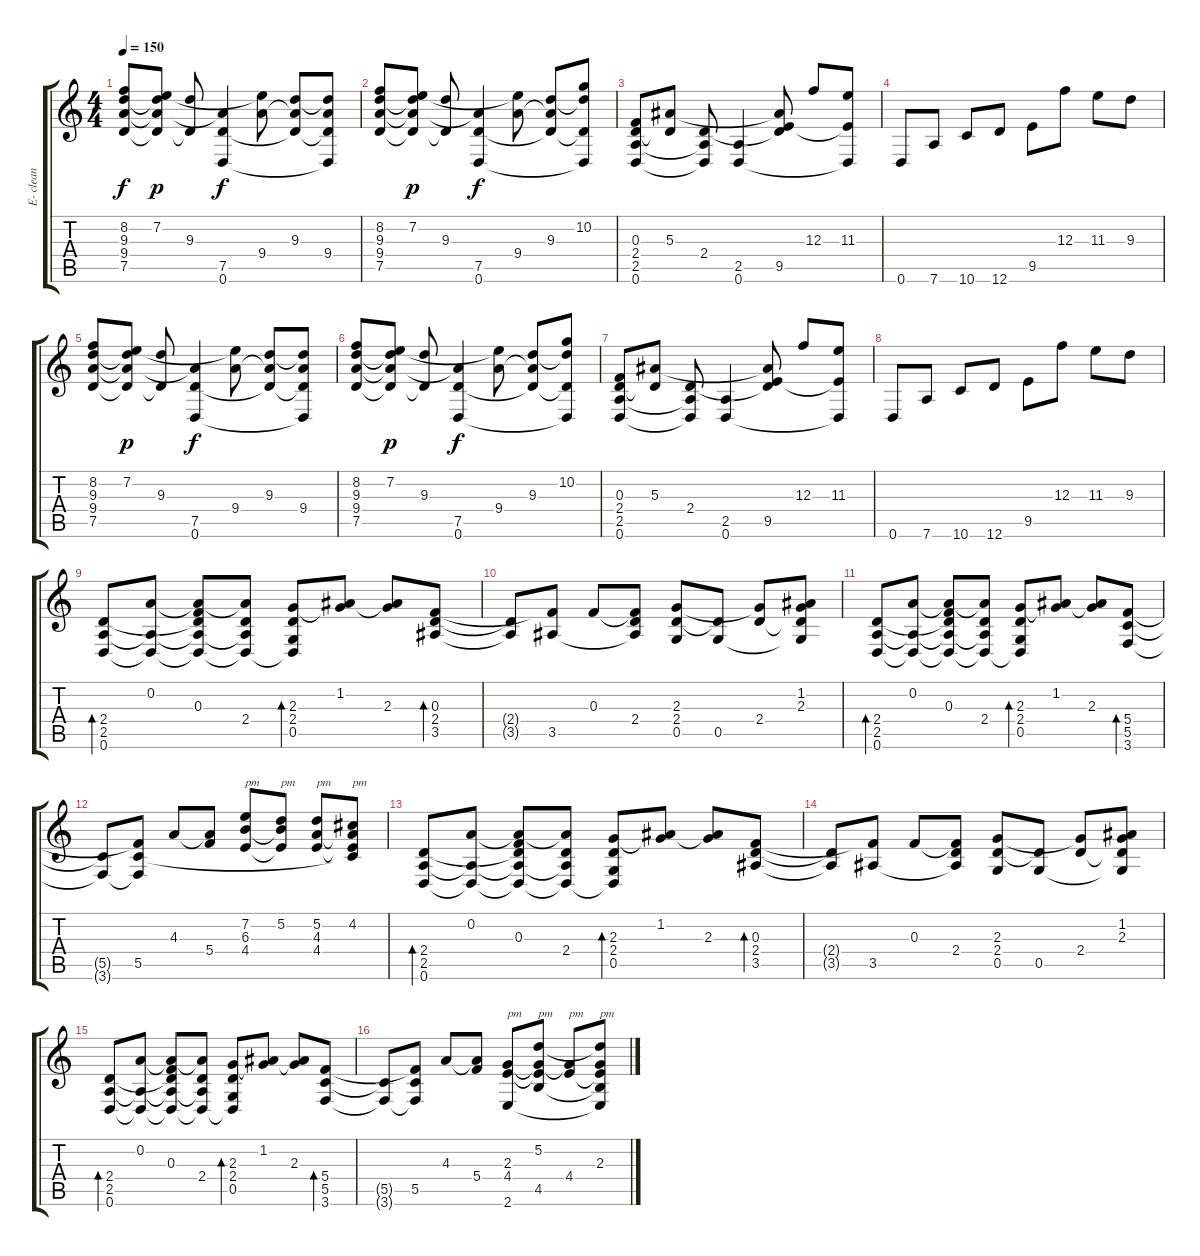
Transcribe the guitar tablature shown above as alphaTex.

\track ("E- clean" "E- clean") {instrument electricguitarclean}
\staff {score tabs}
\tuning (D4 A3 F3 C3 G2 D2) {hide}
\ts (4 4)
\tempo 150
\clef g2
\ks c
(8.2 9.3 9.4 7.5).8{dy f instrument electricguitarclean} (7.2 9.3{t} 9.4{t} 7.5{t}).8{dy p} (9.3 7.5{t}).8 (9.4{t} 7.5 0.6).4{dy f} (7.2{t} 9.4).8 (9.3 9.4{t} 7.5{t}).8 (9.3{t} 9.4 7.5{t} 0.6{t}).8 |
(8.2 9.3 9.4 7.5).8 (7.2 9.3{t} 9.4{t} 7.5{t}).8{dy p} (9.3 7.5{t}).8 (9.4{t} 7.5 0.6).4{dy f} (7.2{t} 9.4).8 (9.3 9.4{t} 7.5{t}).8 (10.2 9.3{t} 7.5{t} 0.6{t}).8 |
(0.3 2.4 2.5 0.6).8 (5.3 2.4{t}).8 (2.4 2.5{t} 0.6{t}).8 (2.5 0.6).4 (5.3{t} 2.4{t} 9.5).8 12.3.8 (11.3 9.5{t} 0.6{t}).8 |
0.6.8 7.6.8 10.6.8 12.6.8 9.5.8 12.3.8 11.3.8 9.3.8 |
(8.2 9.3 9.4 7.5).8 (7.2 9.3{t} 9.4{t} 7.5{t}).8{dy p} (9.3 7.5{t}).8 (9.4{t} 7.5 0.6).4{dy f} (7.2{t} 9.4).8 (9.3 9.4{t} 7.5{t}).8 (9.3{t} 9.4 7.5{t} 0.6{t}).8 |
(8.2 9.3 9.4 7.5).8 (7.2 9.3{t} 9.4{t} 7.5{t}).8{dy p} (9.3 7.5{t}).8 (9.4{t} 7.5 0.6).4{dy f} (7.2{t} 9.4).8 (9.3 9.4{t} 7.5{t}).8 (10.2 9.3{t} 7.5{t} 0.6{t}).8 |
(0.3 2.4 2.5 0.6).8 (5.3 2.4{t}).8 (2.4 2.5{t} 0.6{t}).8 (2.5 0.6).4 (5.3{t} 2.4{t} 9.5).8 12.3.8 (11.3 9.5{t} 0.6{t}).8 |
0.6.8 7.6.8 10.6.8 12.6.8 9.5.8 12.3.8 11.3.8 9.3.8 |
(2.4 2.5 0.6).8{bd 240} (0.2 2.5{t} 0.6{t}).8 (0.2{t} 0.3 2.4{t} 2.5{t} 0.6{t}).8 (0.2{t} 2.4 2.5{t} 0.6{t}).8 (2.3 2.4 0.5 0.6{t}).8{bd 240} (1.2 2.3{t}).8 (1.2{t} 2.3).8 (0.3 2.4 3.5).8{bd 60} |
(2.4{t} 3.5{t}).8 (0.3{t} 3.5).8 0.3.8 (0.3{t} 2.4 3.5{t}).8 (2.3 2.4 0.5).8 (2.4{t} 0.5).8 (2.3{t} 2.4).8 (1.2 2.3 2.4{t} 0.5{t}).8 |
(2.4 2.5 0.6).8{bd 240} (0.2 2.5{t} 0.6{t}).8 (0.2{t} 0.3 2.4{t} 2.5{t} 0.6{t}).8 (0.2{t} 2.4 2.5{t} 0.6{t}).8 (2.3 2.4 0.5 0.6{t}).8{bd 240} (1.2 2.3{t}).8 (1.2{t} 2.3).8 (5.4 5.5 3.6).8{bd 60} |
(5.5{t} 3.6{t}).8 (5.4{t} 5.5 3.6{t}).8 4.3.8 (4.3{t} 5.4).8 (7.2 6.3 4.4).8{txt "pm"} (5.2 6.3{t} 4.4{t}).8{txt "pm"} (5.2 4.3 4.4).8{txt "pm"} (4.2 4.3{t} 4.4{t} 5.5{t}).8{txt "pm"} |
(2.4 2.5 0.6).8{bd 240} (0.2 2.5{t} 0.6{t}).8 (0.2{t} 0.3 2.4{t} 2.5{t} 0.6{t}).8 (0.2{t} 2.4 2.5{t} 0.6{t}).8 (2.3 2.4 0.5 0.6{t}).8{bd 240} (1.2 2.3{t}).8 (1.2{t} 2.3).8 (0.3 2.4 3.5).8{bd 60} |
(2.4{t} 3.5{t}).8 (0.3{t} 3.5).8 0.3.8 (0.3{t} 2.4 3.5{t}).8 (2.3 2.4 0.5).8 (2.4{t} 0.5).8 (2.3{t} 2.4).8 (1.2 2.3 2.4{t} 0.5{t}).8 |
(2.4 2.5 0.6).8{bd 240} (0.2 2.5{t} 0.6{t}).8 (0.2{t} 0.3 2.4{t} 2.5{t} 0.6{t}).8 (0.2{t} 2.4 2.5{t} 0.6{t}).8 (2.3 2.4 0.5 0.6{t}).8{bd 240} (1.2 2.3{t}).8 (1.2{t} 2.3).8 (5.4 5.5 3.6).8{bd 60} |
(5.5{t} 3.6{t}).8 (5.4{t} 5.5 3.6{t}).8 4.3.8 (4.3{t} 5.4).8 (2.3 4.4 2.6).8{txt "pm"} (5.2 2.3{t} 4.4{t} 4.5).8{txt "pm"} (2.3{t} 4.4).8{txt "pm"} (5.2{t} 2.3 4.4{t} 4.5{t} 2.6{t}).8{txt "pm"}
